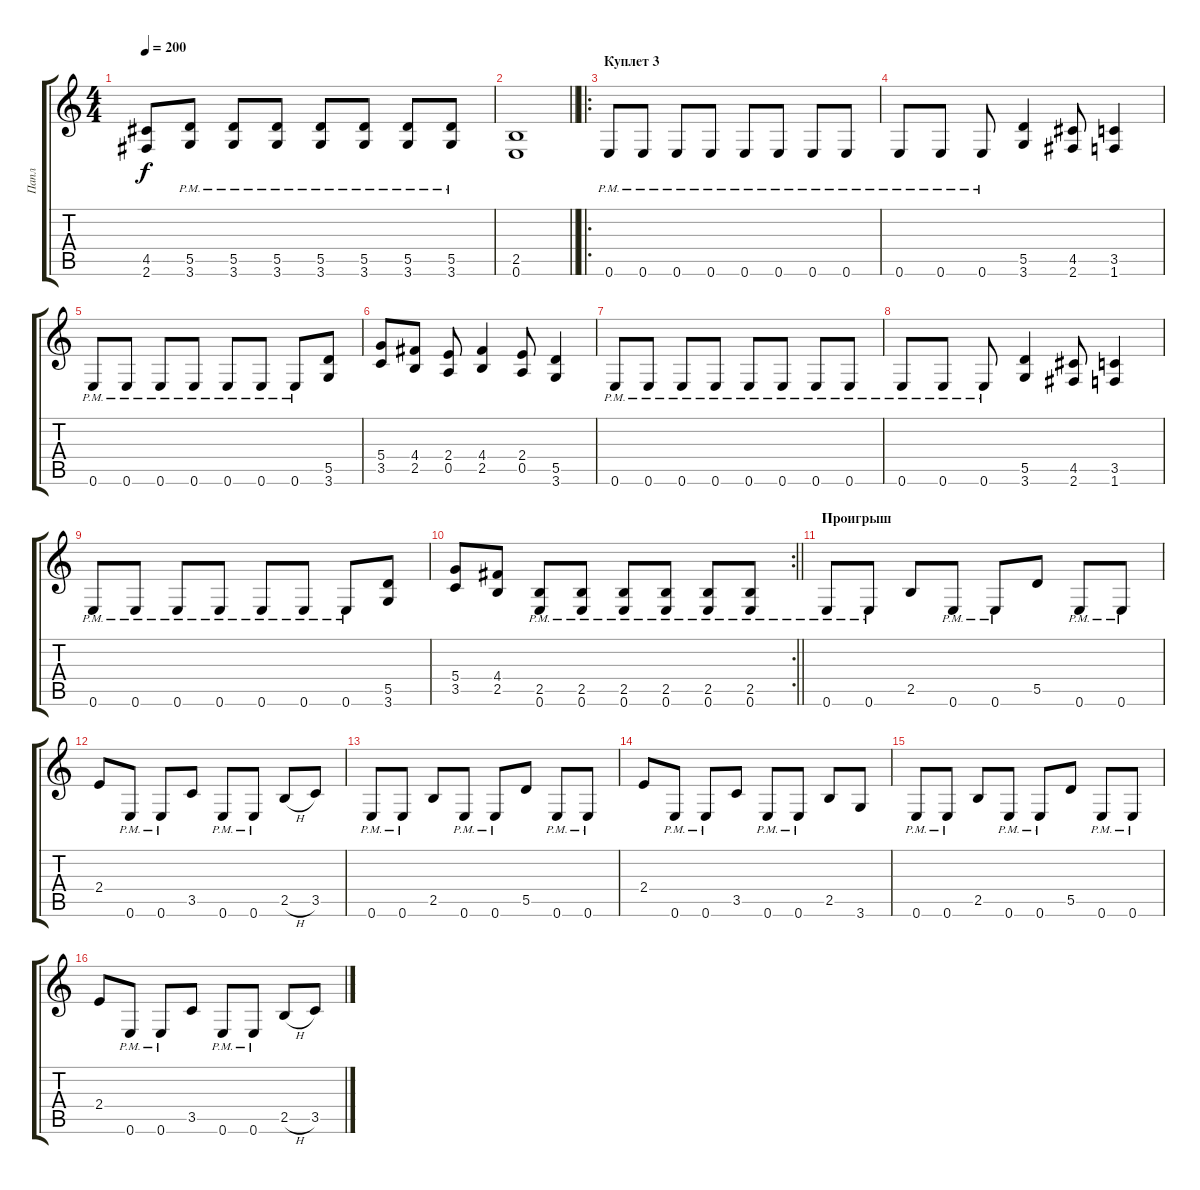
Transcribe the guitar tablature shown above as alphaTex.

\track ("Папл" "Папл") {instrument distortionguitar}
\staff {score tabs}
\tuning (E4 B3 G3 D3 A2 E2) {hide}
\ts (4 4)
\tempo 200
\clef g2
\ks c
(4.5 2.6).8{dy f} (5.5{pm} 3.6{pm}).8 (5.5{pm} 3.6{pm}).8 (5.5{pm} 3.6).8 (5.5{pm} 3.6{pm}).8 (5.5{pm} 3.6{pm}).8 (5.5{pm} 3.6).8 (5.5{pm} 3.6).8 |
\barLineRight lightlight
(2.5 0.6).1 |
\ro
\section ("" "Куплет 3")
0.6{pm}.8 0.6{pm}.8 0.6{pm}.8 0.6{pm}.8 0.6{pm}.8 0.6{pm}.8 0.6{pm}.8 0.6{pm}.8 |
0.6{pm}.8 0.6{pm}.8 0.6{pm}.8 (5.5 3.6).4 (4.5 2.6).8 (3.5 1.6).4 |
0.6{pm}.8 0.6{pm}.8 0.6{pm}.8 0.6{pm}.8 0.6{pm}.8 0.6{pm}.8 0.6{pm}.8 (5.5 3.6).8 |
(5.4 3.5).8 (4.4 2.5).8 (2.4 0.5).8 (4.4 2.5).4 (2.4 0.5).8 (5.5 3.6).4 |
0.6{pm}.8 0.6{pm}.8 0.6{pm}.8 0.6{pm}.8 0.6{pm}.8 0.6{pm}.8 0.6{pm}.8 0.6{pm}.8 |
0.6{pm}.8 0.6{pm}.8 0.6{pm}.8 (5.5 3.6).4 (4.5 2.6).8 (3.5 1.6).4 |
0.6{pm}.8 0.6{pm}.8 0.6{pm}.8 0.6{pm}.8 0.6{pm}.8 0.6{pm}.8 0.6{pm}.8 (5.5 3.6).8 |
\rc 2
\barLineRight lightlight
(5.4 3.5).8 (4.4 2.5).8 (2.5{pm} 0.6{pm}).8 (2.5{pm} 0.6{pm}).8 (2.5{pm} 0.6{pm}).8 (2.5{pm} 0.6{pm}).8 (2.5{pm} 0.6{pm}).8 (2.5{pm} 0.6{pm}).8 |
\section ("" "Проигрыш")
0.6{pm}.8 0.6{pm}.8 2.5.8 0.6{pm}.8 0.6{pm}.8 5.5.8 0.6{pm}.8 0.6{pm}.8 |
2.4.8 0.6{pm}.8 0.6{pm}.8 3.5.8 0.6{pm}.8 0.6{pm}.8 2.5{h}.8 3.5.8 |
0.6{pm}.8 0.6{pm}.8 2.5.8 0.6{pm}.8 0.6{pm}.8 5.5.8 0.6{pm}.8 0.6{pm}.8 |
2.4.8 0.6{pm}.8 0.6{pm}.8 3.5.8 0.6{pm}.8 0.6{pm}.8 2.5.8 3.6.8 |
0.6{pm}.8 0.6{pm}.8 2.5.8 0.6{pm}.8 0.6{pm}.8 5.5.8 0.6{pm}.8 0.6{pm}.8 |
2.4.8 0.6{pm}.8 0.6{pm}.8 3.5.8 0.6{pm}.8 0.6{pm}.8 2.5{h}.8 3.5.8
